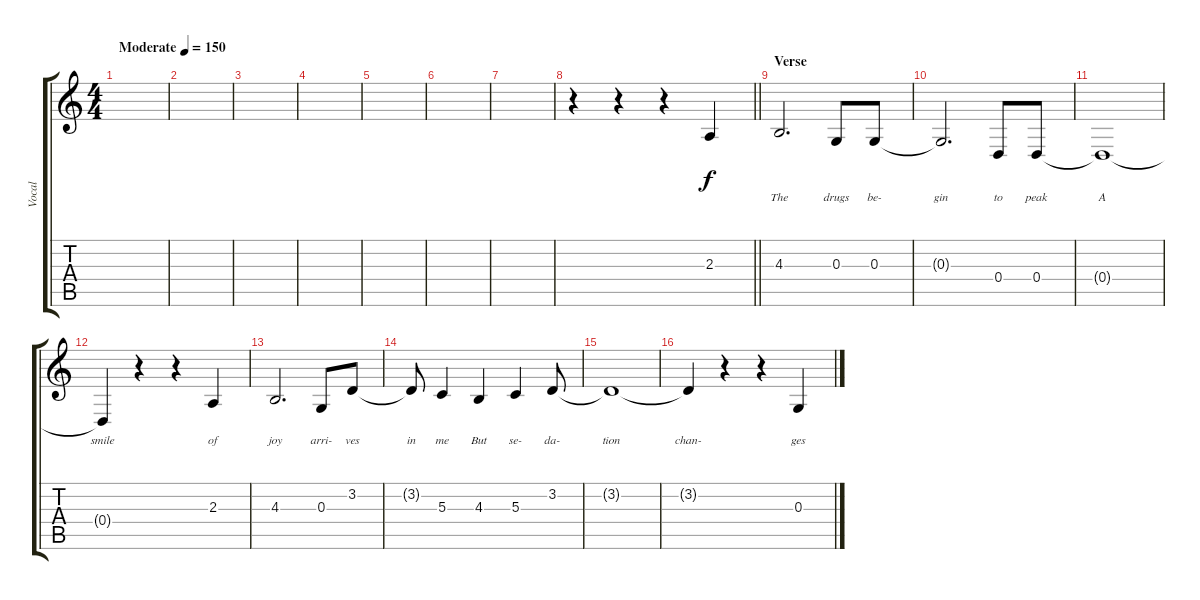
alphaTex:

\track ("Vocal" "Vocal") {instrument clarinet}
\staff {score tabs}
\tuning (E4 B3 G3 D3 A2 E2) {hide}
\ts (4 4)
\tempo (150 "Moderate")
\clef g2
\ks c
|
|
|
|
|
|
|
\barLineRight lightlight
r.4 r.4 r.4 2.3.4{lyrics (0 "") lyrics (1 "") lyrics (2 "") lyrics (3 "") lyrics (4 "")} |
\section ("" "Verse")
4.3.2{d lyrics (0 "The") lyrics (1 "") lyrics (2 "") lyrics (3 "") lyrics (4 "")} 0.3.8{lyrics (0 "drugs") lyrics (1 "") lyrics (2 "") lyrics (3 "") lyrics (4 "")} 0.3.8{lyrics (0 "be-") lyrics (1 "") lyrics (2 "") lyrics (3 "") lyrics (4 "")} |
0.3{t}.2{d lyrics (0 "gin") lyrics (1 "") lyrics (2 "") lyrics (3 "") lyrics (4 "")} 0.4.8{lyrics (0 "to") lyrics (1 "") lyrics (2 "") lyrics (3 "") lyrics (4 "")} 0.4.8{lyrics (0 "peak") lyrics (1 "") lyrics (2 "") lyrics (3 "") lyrics (4 "")} |
0.4{t}.1{lyrics (0 "A") lyrics (1 "") lyrics (2 "") lyrics (3 "") lyrics (4 "")} |
0.4{t}.4{lyrics (0 "smile") lyrics (1 "") lyrics (2 "") lyrics (3 "") lyrics (4 "")} r.4 r.4 2.3.4{lyrics (0 "of") lyrics (1 "") lyrics (2 "") lyrics (3 "") lyrics (4 "")} |
4.3.2{d lyrics (0 "joy") lyrics (1 "") lyrics (2 "") lyrics (3 "") lyrics (4 "")} 0.3.8{lyrics (0 "arri-") lyrics (1 "") lyrics (2 "") lyrics (3 "") lyrics (4 "")} 3.2.8{lyrics (0 "ves") lyrics (1 "") lyrics (2 "") lyrics (3 "") lyrics (4 "")} |
3.2{t}.8{lyrics (0 "in") lyrics (1 "") lyrics (2 "") lyrics (3 "") lyrics (4 "")} 5.3.4{lyrics (0 "me") lyrics (1 "") lyrics (2 "") lyrics (3 "") lyrics (4 "")} 4.3.4{lyrics (0 "But") lyrics (1 "") lyrics (2 "") lyrics (3 "") lyrics (4 "")} 5.3.4{lyrics (0 "se-") lyrics (1 "") lyrics (2 "") lyrics (3 "") lyrics (4 "")} 3.2.8{lyrics (0 "da-") lyrics (1 "") lyrics (2 "") lyrics (3 "") lyrics (4 "")} |
3.2{t}.1{lyrics (0 "tion") lyrics (1 "") lyrics (2 "") lyrics (3 "") lyrics (4 "")} |
3.2{t}.4{lyrics (0 "chan-") lyrics (1 "") lyrics (2 "") lyrics (3 "") lyrics (4 "")} r.4 r.4 0.3.4{lyrics (0 "ges") lyrics (1 "") lyrics (2 "") lyrics (3 "") lyrics (4 "")}
